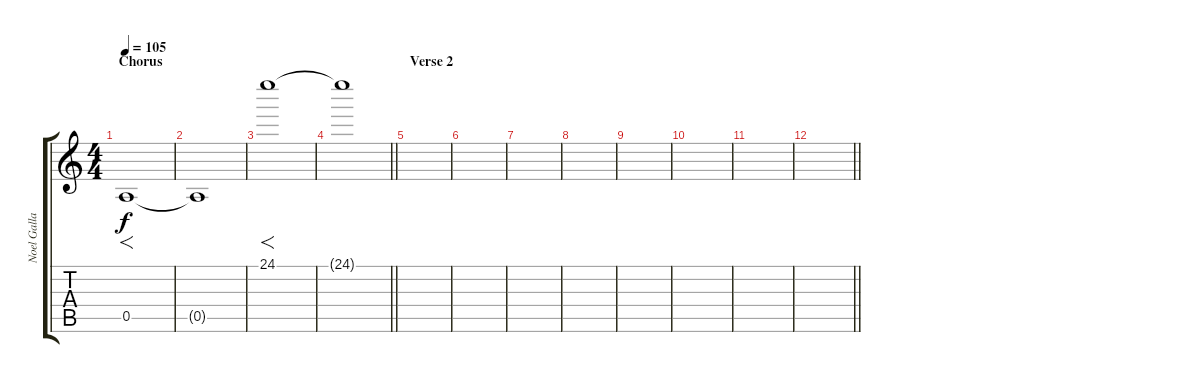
\track ("Noel Gallagher" "Noel Galla") {instrument overdrivenguitar}
\staff {score tabs}
\tuning (E4 B3 G3 D3 A2 E2) {hide}
\ts (4 4)
\section ("" "Chorus")
\tempo 105
\clef g2
\ks c
0.5.1{f dy f} |
0.5{t}.1 |
24.1.1{f} |
\barLineRight lightlight
24.1{t}.1 |
\section ("" "Verse 2")
|
|
|
|
|
|
|
\barLineRight lightlight
